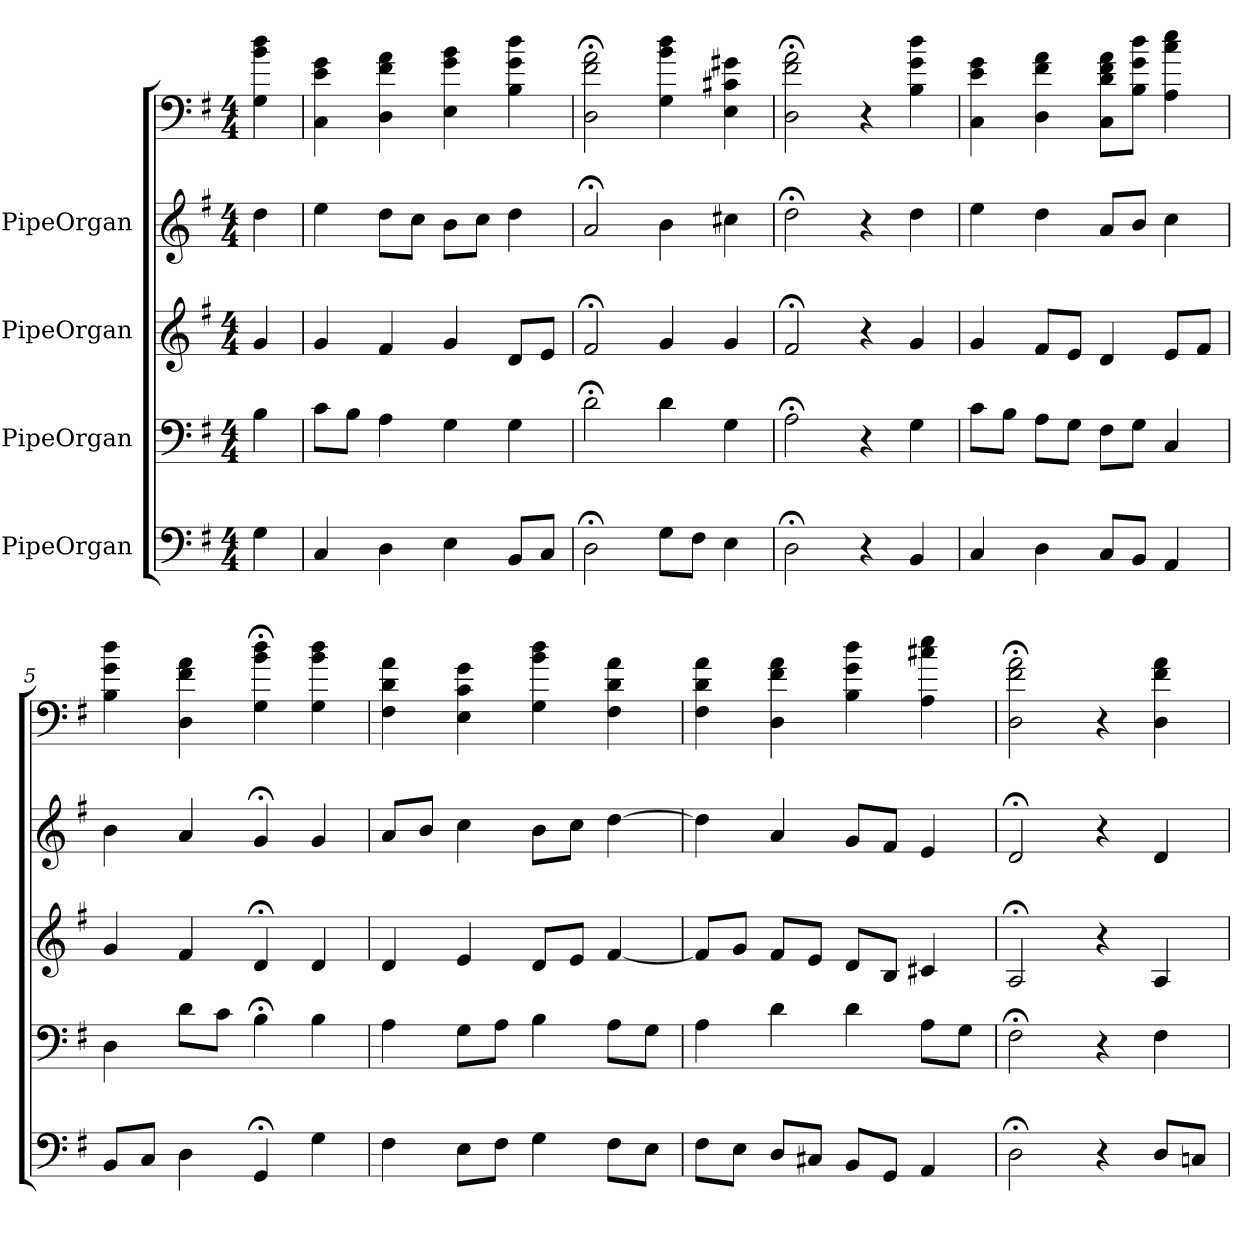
**kern	**kern	**kern	**kern	**kern
*part5	*part4	*part3	*part2	*part1
*staff5	*staff4	*staff3	*staff2	*staff1
*I"PipeOrgan	*I"PipeOrgan	*I"PipeOrgan	*I"PipeOrgan	*
*clefF4	*clefF4	*clefG2	*clefG2	*
*k[f#]	*k[f#]	*k[f#]	*k[f#]	*k[f#]
*G:	*G:	*G:	*G:	*G:
*M4/4	*M4/4	*M4/4	*M4/4	*M4/4
*MM60	*MM60	*MM60	*MM60	*MM60
=	=	=	=	=
4G	4B	4g	4dd	4G 4b 4dd
=1	=1	=1	=1	=1
4C	8c\L	4g	4ee	4C 4e 4g
.	8B\J	.	.	.
4D	4A	4f#	8dd\L	4D 4f# 4a
.	.	.	8cc\J	.
4E	4G	4g	8b\L	4E 4g 4b
.	.	.	8cc\J	.
8BB/L	4G	8d/L	4dd	4B 4g 4dd
8C/J	.	8e/J	.	.
=2	=2	=2	=2	=2
2D;<	2d;<	2f#;<	2a;<	2D;< 2f#;< 2a;<
8G\L	4d	4g	4b	4G 4b 4dd
8F#\J	.	.	.	.
4E	4G	4g	4cc#X	4E 4c#X 4g#X
=3	=3	=3	=3	=3
2D;<	2A;<	2f#;<	2dd;<	2D;< 2f#;< 2a;<
4r	4r	4r	4r	4r
4BB	4G	4g	4dd	4B 4g 4dd
=4	=4	=4	=4	=4
4C	8c\L	4g	4ee	4C 4e 4g
.	8B\J	.	.	.
4D	8A\L	8f#/L	4dd	4D 4f# 4a
.	8G\J	8e/J	.	.
8C/L	8F#\L	4d	8a/L	8C 8d 8f# 8aL
8BB/J	8G\J	.	8b/J	8B 8g 8ddJ
4AA	4C	8e/L	4cc	4A 4cc 4ee
.	.	8f#/J	.	.
=5	=5	=5	=5	=5
8BB/L	4D	4g	4b	4B 4g 4dd
8C/J	.	.	.	.
4D	8d\L	4f#	4a	4D 4f# 4a
.	8c\J	.	.	.
4GG;<	4B;<	4d;<	4g;<	4G;< 4b;< 4dd;<
4G	4B	4d	4g	4G 4b 4dd
=6	=6	=6	=6	=6
4F#	4A	4d	8a/L	4F# 4d 4a
.	.	.	8b/J	.
8E\L	8G\L	4e	4cc	4E 4c 4g
8F#\J	8A\J	.	.	.
4G	4B	8d/L	8b\L	4G 4b 4dd
.	.	8e/J	8cc\J	.
8F#\L	8A\L	[4f#	[4dd	4F# 4d 4a
8E\J	8G\J	.	.	.
=7	=7	=7	=7	=7
8F#\L	4A	8f#/L]	4dd]	4F# 4d 4a
8E\J	.	8g/J	.	.
8D/L	4d	8f#/L	4a	4D 4f# 4a
8C#X/J	.	8e/J	.	.
8BB/L	4d	8d/L	8g/L	4B 4g 4dd
8GG/J	.	8B/J	8f#/J	.
4AA	8A\L	4c#X	4e	4A 4cc#X 4ee
.	8G\J	.	.	.
=8	=8	=8	=8	=8
2D;<	2F#;<	2A;<	2d;<	2D;< 2f#;< 2a;<
4r	4r	4r	4r	4r
8D/L	4F#	4A	4d	4D 4f# 4a
8Cn/J	.	.	.	.
=	=	=	=	=
*-	*-	*-	*-	*-
